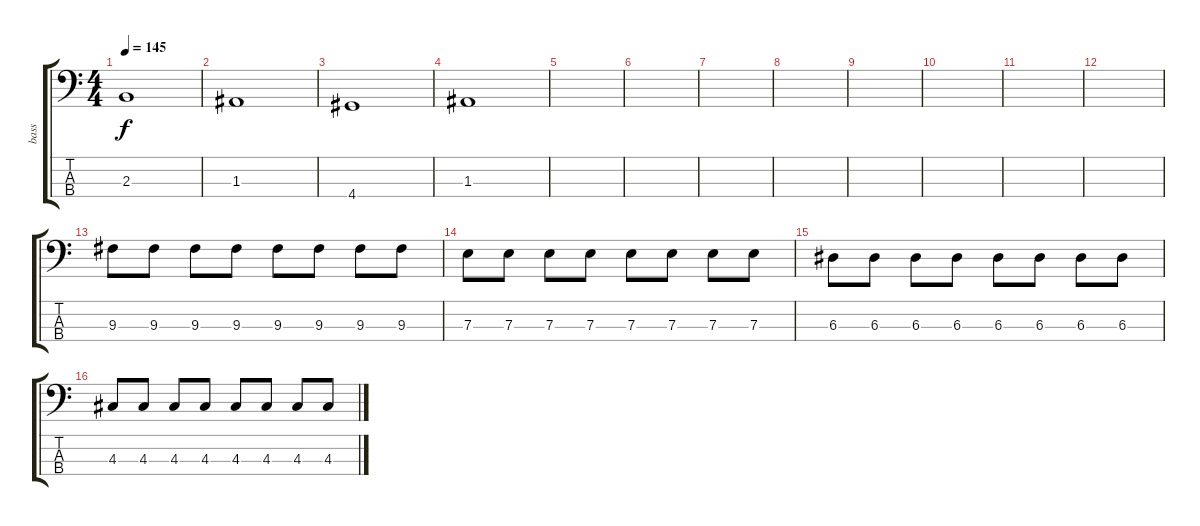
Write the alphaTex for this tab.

\track ("bass" "bass") {instrument electricbasspick}
\staff {score tabs}
\tuning (G2 D2 A1 E1) {hide}
\ts (4 4)
\tempo 145
\clef f4
\ks c
2.3.1{dy f} |
1.3.1 |
4.4.1 |
1.3.1 |
|
|
|
|
|
|
|
|
9.3.8 9.3.8 9.3.8 9.3.8 9.3.8 9.3.8 9.3.8 9.3.8 |
7.3.8 7.3.8 7.3.8 7.3.8 7.3.8 7.3.8 7.3.8 7.3.8 |
6.3.8 6.3.8 6.3.8 6.3.8 6.3.8 6.3.8 6.3.8 6.3.8 |
4.3.8 4.3.8 4.3.8 4.3.8 4.3.8 4.3.8 4.3.8 4.3.8
